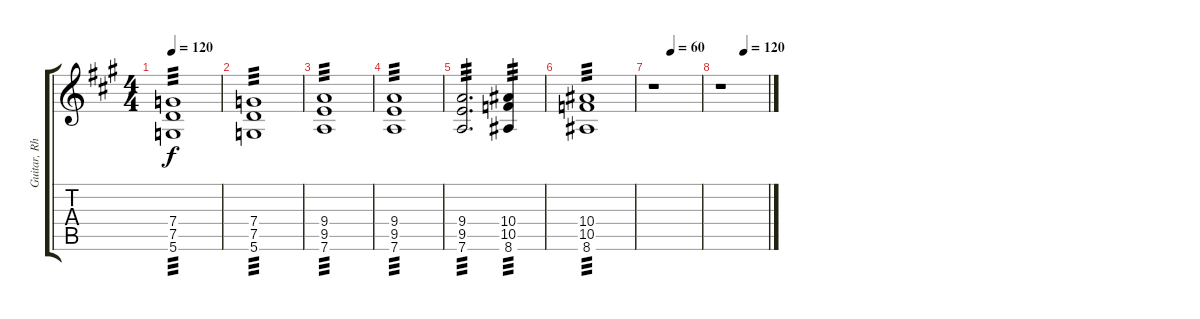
\track ("Guitar, Rhythm Std-D" "Guitar, Rh") {instrument overdrivenguitar}
\staff {score tabs}
\tuning (D4 A3 F3 C3 G2 D2) {hide}
\ts (4 4)
\tempo 120
\clef g2
\ks a
(7.4 7.5 5.6).1{tp 3 dy f} |
(7.4 7.5 5.6).1{tp 3} |
(9.4 9.5 7.6).1{tp 3} |
(9.4 9.5 7.6).1{tp 3} |
(9.4 9.5 7.6).2{d tp 3} (10.4 10.5 8.6).4{tp 3} |
(10.4 10.5 8.6).1{tp 3} |
\tempo (60 0.375)
r.1 |
\tempo (120 0.5)
r.1
